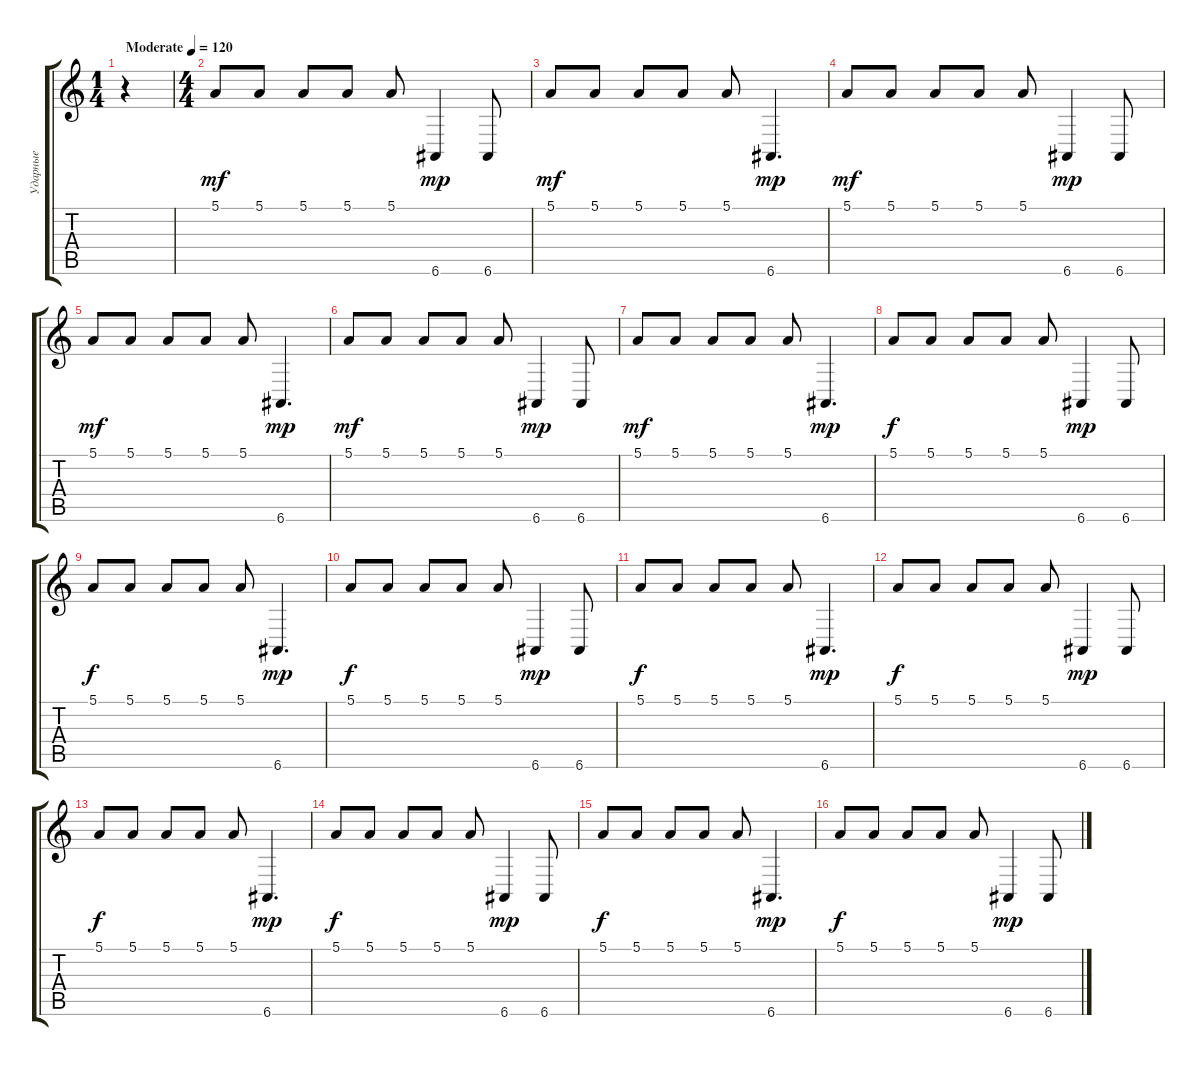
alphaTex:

\track ("Ударные" "Ударные") {instrument acousticgrandpiano}
\staff {score tabs}
\tuning (E4 B3 G3 D3 A2 E2) {hide}
\ts (1 4)
\tempo (120 "Moderate")
\clef g2
\ks c
r.4{dy mf instrument acousticgrandpiano} |
\ts (4 4)
5.1.8 5.1.8 5.1.8 5.1.8 5.1.8 6.6.4{dy mp} 6.6.8 |
5.1.8{dy mf} 5.1.8 5.1.8 5.1.8 5.1.8 6.6.4{d dy mp} |
5.1.8{dy mf} 5.1.8 5.1.8 5.1.8 5.1.8 6.6.4{dy mp} 6.6.8 |
5.1.8{dy mf} 5.1.8 5.1.8 5.1.8 5.1.8 6.6.4{d dy mp} |
5.1.8{dy mf} 5.1.8 5.1.8 5.1.8 5.1.8 6.6.4{dy mp} 6.6.8 |
5.1.8{dy mf} 5.1.8 5.1.8 5.1.8 5.1.8 6.6.4{d dy mp} |
5.1.8{dy f} 5.1.8 5.1.8 5.1.8 5.1.8 6.6.4{dy mp} 6.6.8 |
5.1.8{dy f} 5.1.8 5.1.8 5.1.8 5.1.8 6.6.4{d dy mp} |
5.1.8{dy f} 5.1.8 5.1.8 5.1.8 5.1.8 6.6.4{dy mp} 6.6.8 |
5.1.8{dy f} 5.1.8 5.1.8 5.1.8 5.1.8 6.6.4{d dy mp} |
5.1.8{dy f} 5.1.8 5.1.8 5.1.8 5.1.8 6.6.4{dy mp} 6.6.8 |
5.1.8{dy f} 5.1.8 5.1.8 5.1.8 5.1.8 6.6.4{d dy mp} |
5.1.8{dy f} 5.1.8 5.1.8 5.1.8 5.1.8 6.6.4{dy mp} 6.6.8 |
5.1.8{dy f} 5.1.8 5.1.8 5.1.8 5.1.8 6.6.4{d dy mp} |
5.1.8{dy f} 5.1.8 5.1.8 5.1.8 5.1.8 6.6.4{dy mp} 6.6.8
